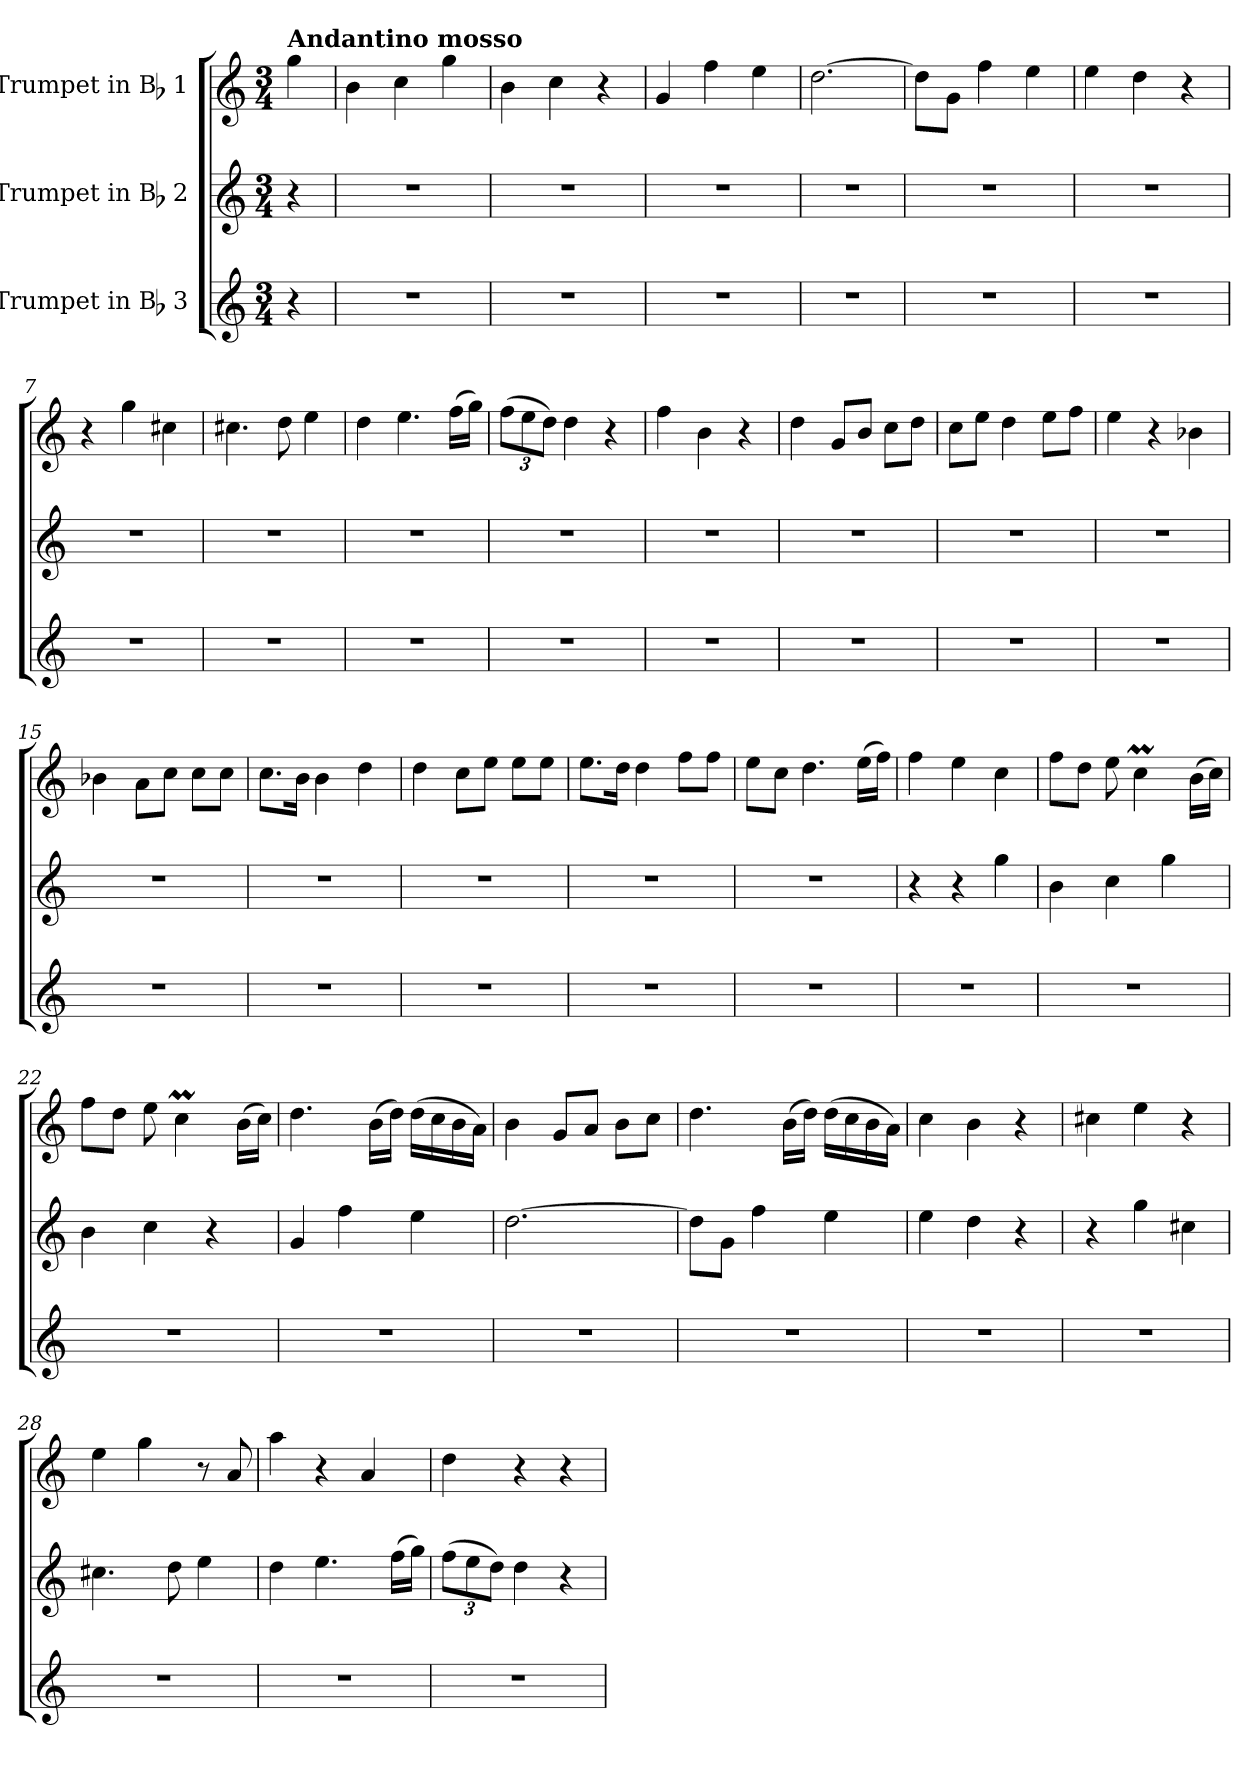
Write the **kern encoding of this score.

**kern	**kern	**kern
*part3	*part2	*part1
*staff3	*staff2	*staff1
*I"Trumpet in Bb 3	*I"Trumpet in Bb 2	*I"Trumpet in Bb 1
*clefG2	*clefG2	*clefG2
*ITrd1c2	*ITrd1c2	*ITrd1c2
*k[b-e-]	*k[b-e-]	*k[b-e-]
*B-:	*B-:	*B-:
*M3/4	*M3/4	*M3/4
*MM100	*MM100	*MM100
=	=	=
!	!	!LO:TX:a:B:t=Andantino mosso
4r	4r	4ff\
=1	=1	=1
2.r	2.r	4a\
.	.	4b-\
.	.	4ff\
=2	=2	=2
2.r	2.r	4a\
.	.	4b-\
.	.	4r
=3	=3	=3
2.r	2.r	4f/
.	.	4ee-\
.	.	4dd\
=4	=4	=4
2.r	2.r	[2.cc\
=5	=5	=5
2.r	2.r	8cc\L]
.	.	8f\J
.	.	4ee-\
.	.	4dd\
=6	=6	=6
2.r	2.r	4dd\
.	.	4cc\
.	.	4r
=7	=7	=7
2.r	2.r	4r
.	.	4ff\
.	.	4bn\
!!LO:LB:g=z
=8	=8	=8
2.r	2.r	4.bn\
.	.	8cc\
.	.	4dd\
=9	=9	=9
2.r	2.r	4cc\
.	.	4.dd\
.	.	(>16ee-\LL
.	.	16ff\JJ)
=10	=10	=10
2.r	2.r	(>12ee-\L
.	.	12dd\
.	.	12cc\J)
.	.	4cc\
.	.	4r
=11	=11	=11
2.r	2.r	4ee-\
.	.	4a\
.	.	4r
=12	=12	=12
2.r	2.r	4cc\
.	.	8f/L
.	.	8a/J
.	.	8b-\L
.	.	8cc\J
=13	=13	=13
2.r	2.r	8b-\L
.	.	8dd\J
.	.	4cc\
.	.	8dd\L
.	.	8ee-\J
=14	=14	=14
2.r	2.r	4dd\
.	.	4r
.	.	4a-X\
!!LO:LB:g=z
=15	=15	=15
2.r	2.r	4a-X\
.	.	8g\L
.	.	8b-\J
.	.	8b-\L
.	.	8b-\J
=16	=16	=16
2.r	2.r	8.b-\L
.	.	16a\Jk
.	.	4a\
.	.	4cc\
=17	=17	=17
2.r	2.r	4cc\
.	.	8b-\L
.	.	8dd\J
.	.	8dd\L
.	.	8dd\J
=18	=18	=18
2.r	2.r	8.dd\L
.	.	16cc\Jk
.	.	4cc\
.	.	8ee-\L
.	.	8ee-\J
=19	=19	=19
2.r	2.r	8dd\L
.	.	8b-\J
.	.	4.cc\
.	.	(>16dd\LL
.	.	16ee-\JJ)
=20	=20	=20
2.r	4r	4ee-\
.	4r	4dd\
.	4ff\	4b-\
=21	=21	=21
2.r	4a\	8ee-\L
.	.	8cc\J
.	4b-\	8dd\
.	.	4b-M\
.	4ff\	.
.	.	(>16a\LL
.	.	16b-\JJ)
!!LO:LB:g=z
=22	=22	=22
2.r	4a\	8ee-\L
.	.	8cc\J
.	4b-\	8dd\
.	.	4b-M\
.	4r	.
.	.	(>16a\LL
.	.	16b-\JJ)
=23	=23	=23
2.r	4f/	4.cc\
.	4ee-\	.
.	.	(>16a\LL
.	.	16cc\JJ)
.	4dd\	(>16cc\LL
.	.	16b-\
.	.	16a\
.	.	16g\JJ)
=24	=24	=24
2.r	[2.cc\	4a\
.	.	8f/L
.	.	8g/J
.	.	8a\L
.	.	8b-\J
=25	=25	=25
2.r	8cc\L]	4.cc\
.	8f\J	.
.	4ee-\	.
.	.	(>16a\LL
.	.	16cc\JJ)
.	4dd\	(>16cc\LL
.	.	16b-\
.	.	16a\
.	.	16g\JJ)
=26	=26	=26
2.r	4dd\	4b-\
.	4cc\	4a\
.	4r	4r
=27	=27	=27
2.r	4r	4bn\
.	4ff\	4dd\
.	4bn\	4r
!!LO:LB:g=z
=28	=28	=28
2.r	4.bn\	4dd\
.	.	4ff\
.	8cc\	.
.	4dd\	8r
.	.	8g/
=29	=29	=29
2.r	4cc\	4gg\
.	4.dd\	4r
.	.	4g/
.	(>16ee-\LL	.
.	16ff\JJ)	.
=30	=30	=30
2.r	(>12ee-\L	4cc\
.	12dd\	.
.	12cc\J)	.
.	4cc\	4r
.	4r	4r
=	=	=
*-	*-	*-
